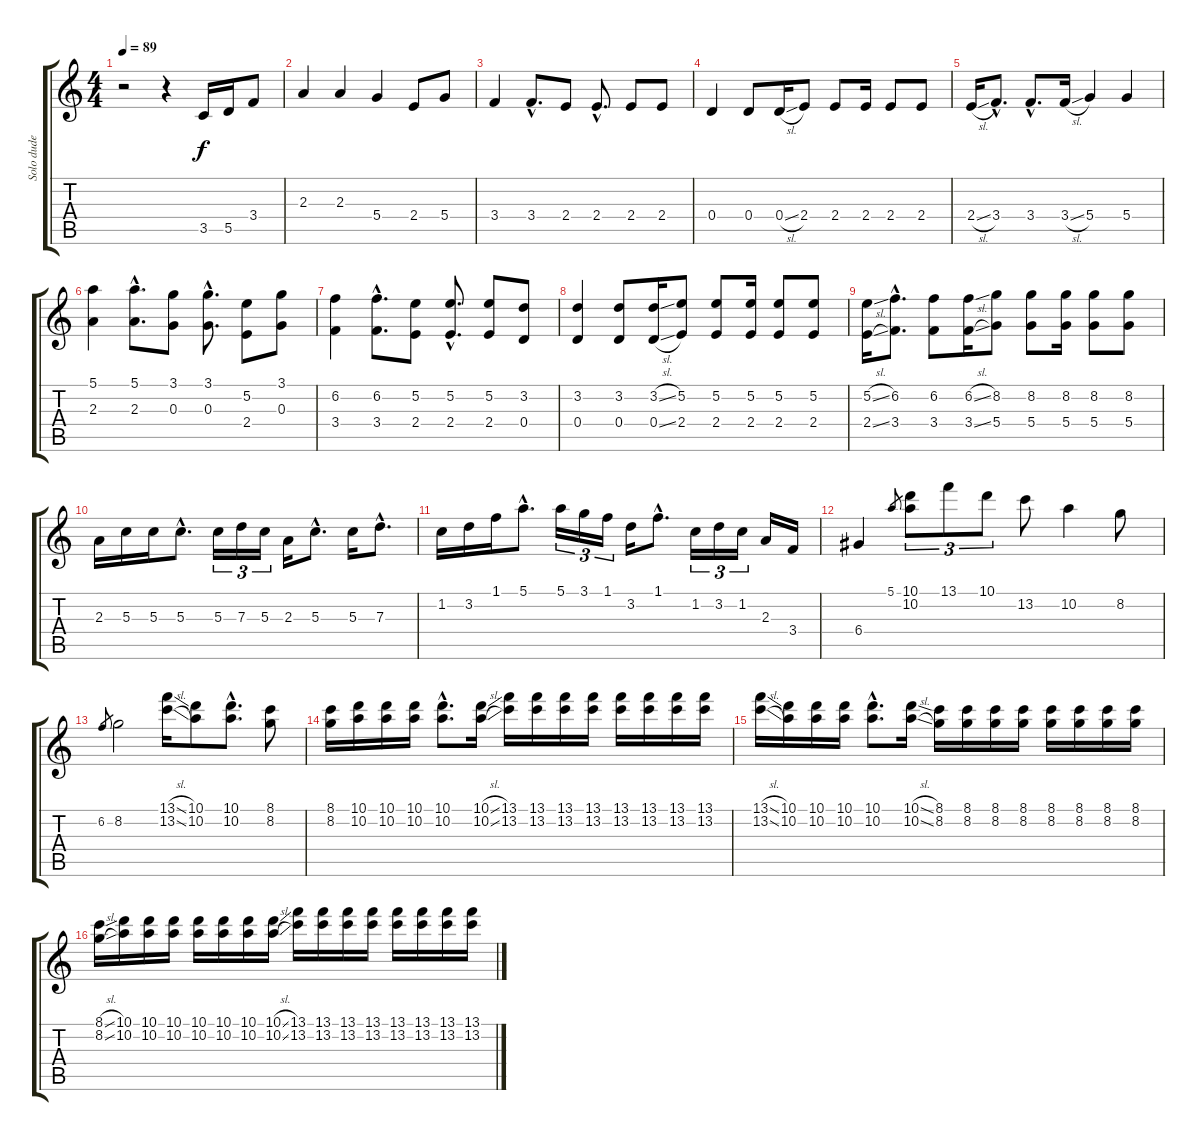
\track ("Solo dude" "Solo dude") {instrument acousticguitarnylon}
\staff {score tabs}
\tuning (E4 B3 G3 D3 A2 E2) {hide}
\ts (4 4)
\tempo 89
\clef g2
\ks c
r.2{dy f instrument acousticguitarnylon} r.4 3.5.16 5.5.16 3.4.8 |
2.3.4 2.3.4 5.4.4 2.4.8 5.4.8 |
3.4.4 3.4{hac}.8{d} 2.4.8 2.4{hac}.8{d} 2.4.8 2.4.8 |
0.4.4 0.4.8 0.4{sl}.16 2.4.8 2.4.8 2.4.16 2.4.8 2.4.8 |
2.4{sl}.16 3.4{hac}.8{d} 3.4{hac}.8{d} 3.4{sl}.16 5.4.4 5.4.4 |
(5.1 2.3).4 (5.1{hac} 2.3{hac}).8{d} (3.1 0.3).8 (3.1{hac} 0.3{hac}).8{d} (5.2 2.4).8 (3.1 0.3).8 |
(6.2 3.4).4 (6.2{hac} 3.4{hac}).8{d} (5.2 2.4).8 (5.2{hac} 2.4{hac}).8{d} (5.2 2.4).8 (3.2 0.4).8 |
(3.2 0.4).4 (3.2 0.4).8 (3.2{sl} 0.4{sl}).16 (5.2 2.4).8 (5.2 2.4).8 (5.2 2.4).16 (5.2 2.4).8 (5.2 2.4).8 |
(5.2{sl} 2.4{sl}).16 (6.2{hac} 3.4{hac}).8{d} (6.2 3.4).8 (6.2{sl} 3.4{sl}).16 (8.2 5.4).8 (8.2 5.4).8 (8.2 5.4).16 (8.2 5.4).8 (8.2 5.4).8 |
2.3.16 5.3.16 5.3.16 5.3{hac}.8{d} 5.3.16{tu (3 2)} 7.3.16{tu (3 2)} 5.3.16{tu (3 2)} 2.3.16 5.3{hac}.8{d} 5.3.16 7.3{hac}.8{d} |
1.2.16 3.2.16 1.1.16 5.1{hac}.8{d} 5.1.16{tu (3 2)} 3.1.16{tu (3 2)} 1.1.16{tu (3 2)} 3.2.16 1.1{hac}.8{d} 1.2.16{tu (3 2)} 3.2.16{tu (3 2)} 1.2.16{tu (3 2)} 2.3.16 3.4.16 |
6.4.4 5.1.8{gr} (10.1 10.2).8{tu (3 2)} 13.1.8{tu (3 2)} 10.1.8{tu (3 2)} 13.2.8 10.2.4 8.2.8 |
6.2.8{gr} 8.2.2 (13.1{sl} 13.2{sl}).16 (10.1 10.2).8 (10.1{hac} 10.2{hac}).8{d} (8.1 8.2).8 |
(8.1 8.2).16 (10.1 10.2).16 (10.1 10.2).16 (10.1 10.2).16 (10.1{hac} 10.2{hac}).8{d} (10.1{sl} 10.2{sl}).16 (13.1 13.2).16 (13.1 13.2).16 (13.1 13.2).16 (13.1 13.2).16 (13.1 13.2).16 (13.1 13.2).16 (13.1 13.2).16 (13.1 13.2).16 |
(13.1{sl} 13.2{sl}).16 (10.1 10.2).16 (10.1 10.2).16 (10.1 10.2).16 (10.1{hac} 10.2{hac}).8{d} (10.1{sl} 10.2{sl}).16 (8.1 8.2).16 (8.1 8.2).16 (8.1 8.2).16 (8.1 8.2).16 (8.1 8.2).16 (8.1 8.2).16 (8.1 8.2).16 (8.1 8.2).16 |
(8.1{sl} 8.2{sl}).16 (10.1 10.2).16 (10.1 10.2).16 (10.1 10.2).16 (10.1 10.2).16 (10.1 10.2).16 (10.1 10.2).16 (10.1{sl} 10.2{sl}).16 (13.1 13.2).16 (13.1 13.2).16 (13.1 13.2).16 (13.1 13.2).16 (13.1 13.2).16 (13.1 13.2).16 (13.1 13.2).16 (13.1 13.2).16
